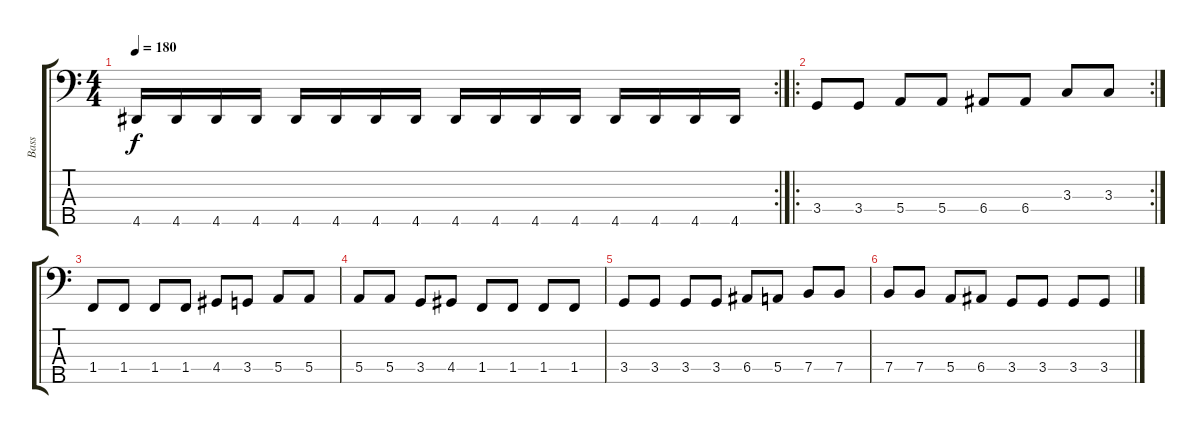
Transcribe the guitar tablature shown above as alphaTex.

\track ("Bass" "Bass") {instrument electricbasspick}
\staff {score tabs}
\tuning (G2 D2 A1 E1 B0) {hide}
\rc 2
\ts (4 4)
\tempo 180
\clef f4
\ks c
4.5.16{dy f} 4.5.16 4.5.16 4.5.16 4.5.16 4.5.16 4.5.16 4.5.16 4.5.16 4.5.16 4.5.16 4.5.16 4.5.16 4.5.16 4.5.16 4.5.16 |
\ro
\rc 2
3.4.8 3.4.8 5.4.8 5.4.8 6.4.8 6.4.8 3.3.8 3.3.8 |
1.4.8 1.4.8 1.4.8 1.4.8 4.4.8 3.4.8 5.4.8 5.4.8 |
5.4.8 5.4.8 3.4.8 4.4.8 1.4.8 1.4.8 1.4.8 1.4.8 |
3.4.8 3.4.8 3.4.8 3.4.8 6.4.8 5.4.8 7.4.8 7.4.8 |
7.4.8 7.4.8 5.4.8 6.4.8 3.4.8 3.4.8 3.4.8 3.4.8
